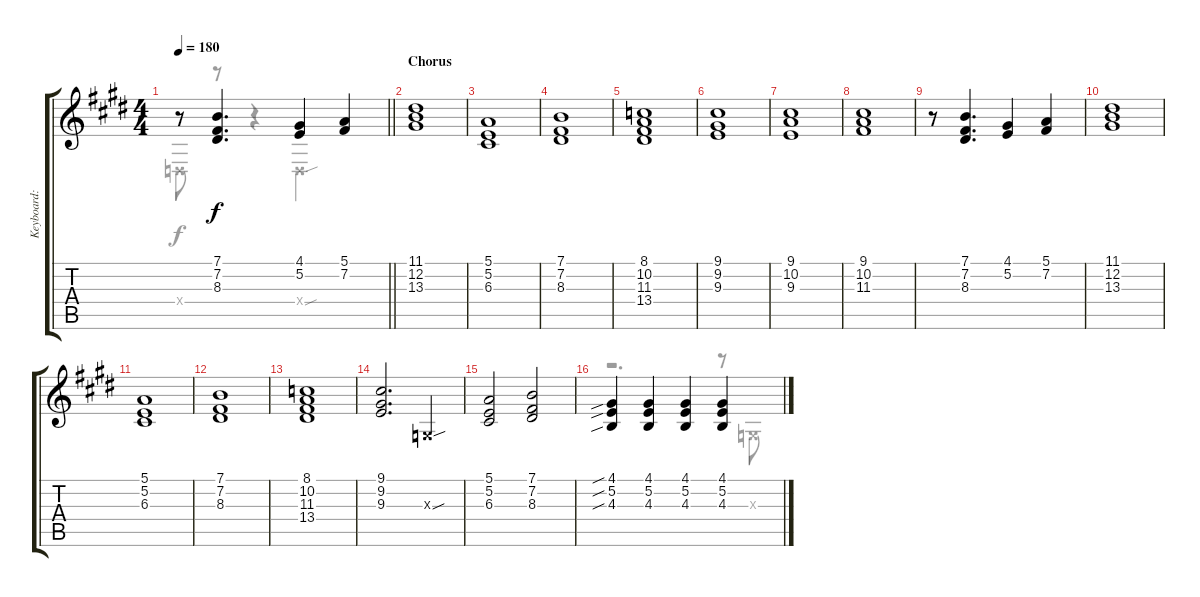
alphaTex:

\track ("Keyboard: Tsugumi Kotobuki" "Keyboard: ") {instrument lead1square}
\staff {score tabs}
\tuning (E4 B3 G3 D3 A2 E2) {hide}
\voice
\ts (4 4)
\tempo 180
\clef g2
\barLineRight lightlight
\ks e
r.8{dy f} (7.1 7.2 8.3).4{d} (4.1 5.2).4 (5.1 7.2).4 |
\section ("" "Chorus")
(11.1 12.2 13.3).1 |
(5.1 5.2 6.3).1 |
(7.1 7.2 8.3).1 |
(8.1 10.2 11.3 13.4).1 |
(9.1 9.2 9.3).1 |
(9.1 10.2 9.3).1 |
(9.1 10.2 11.3).1 |
r.8 (7.1 7.2 8.3).4{d} (4.1 5.2).4 (5.1 7.2).4 |
(11.1 12.2 13.3).1 |
(5.1 5.2 6.3).1 |
(7.1 7.2 8.3).1 |
(8.1 10.2 11.3 13.4).1 |
(9.1 9.2 9.3).2{d} 0.3{sou x}.4 |
(5.1 5.2 6.3).2 (7.1 7.2 8.3).2 |
(4.1{sib} 5.2{sib} 4.3{sib}).4 (4.1 5.2 4.3).4 (4.1 5.2 4.3).4 (4.1 5.2 4.3).4
\voice
\clef g2
\ottava regular
\simile none
\barLineRight lightlight
\ks e
0.4{x}.8{dy f} r.8 r.4 0.4{sou x}.2 |
|
|
|
|
|
|
|
|
|
|
|
|
|
|
r.2{d} r.8 0.3{x}.8
